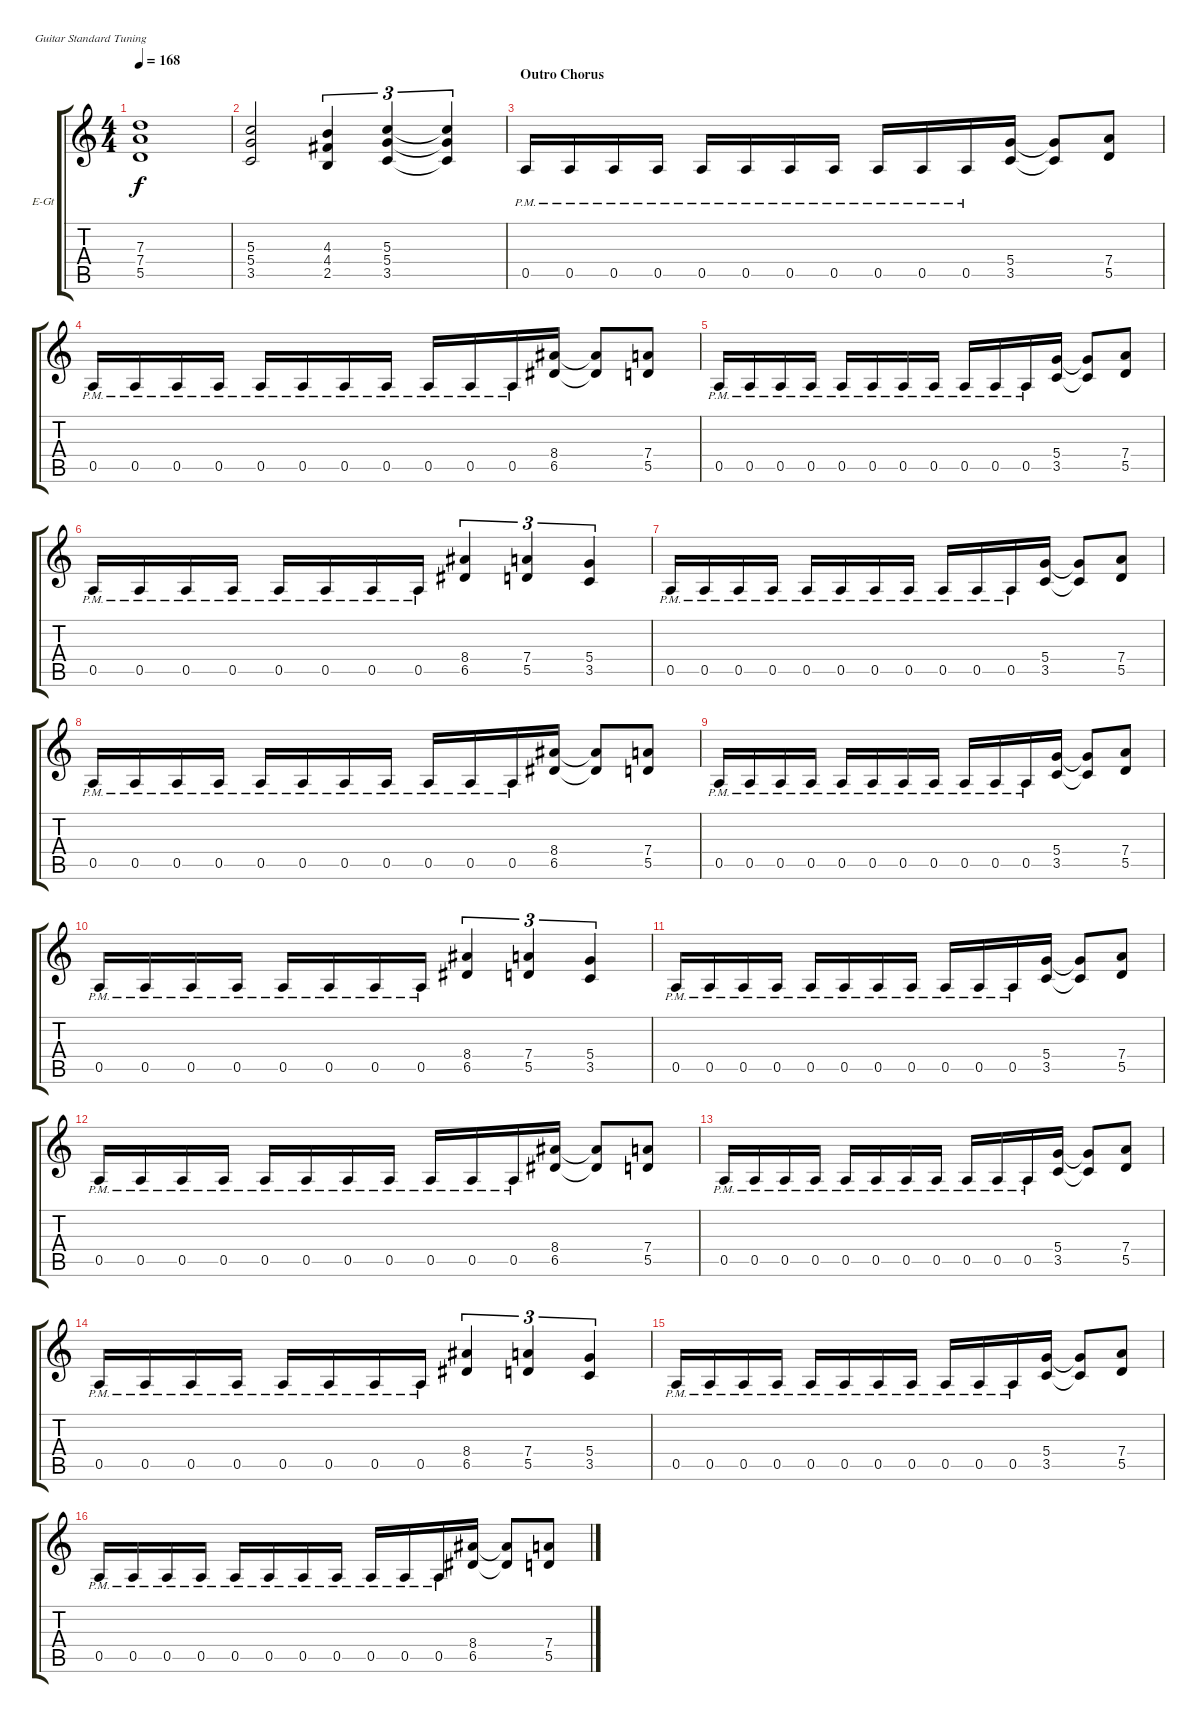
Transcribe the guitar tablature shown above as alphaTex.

\bracketExtendMode groupsimilarinstruments
\firstSystemTrackNameOrientation horizontal
\otherSystemsTrackNameOrientation horizontal
\track ("Guitar II" "E-Gt") {instrument distortionguitar}
\staff {score tabs}
\tuning (E4 B3 G3 D3 A2 E2)
\ts (4 4)
\tempo 168
\clef g2
\ks c
(7.3 7.4 5.5).1{dy f} |
(5.3 5.4 3.5).2 (4.3 4.4 2.5).4{tu (3 2)} (5.3 5.4 3.5).4{tu (3 2)} (5.3{t} 5.4{t} 3.5{t}).4{tu (3 2)} |
\section ("" "Outro Chorus")
0.5{pm}.16 0.5{pm}.16 0.5{pm}.16 0.5{pm}.16 0.5{pm}.16 0.5{pm}.16 0.5{pm}.16 0.5{pm}.16 0.5{pm}.16 0.5{pm}.16 0.5{pm}.16 (5.4 3.5).16 (5.4{t} 3.5{t}).8 (7.4 5.5).8 |
0.5{pm}.16 0.5{pm}.16 0.5{pm}.16 0.5{pm}.16 0.5{pm}.16 0.5{pm}.16 0.5{pm}.16 0.5{pm}.16 0.5{pm}.16 0.5{pm}.16 0.5{pm}.16 (8.4 6.5).16 (8.4{t} 6.5{t}).8 (7.4 5.5).8 |
0.5{pm}.16 0.5{pm}.16 0.5{pm}.16 0.5{pm}.16 0.5{pm}.16 0.5{pm}.16 0.5{pm}.16 0.5{pm}.16 0.5{pm}.16 0.5{pm}.16 0.5{pm}.16 (5.4 3.5).16 (5.4{t} 3.5{t}).8 (7.4 5.5).8 |
0.5{pm}.16 0.5{pm}.16 0.5{pm}.16 0.5{pm}.16 0.5{pm}.16 0.5{pm}.16 0.5{pm}.16 0.5{pm}.16 (8.4 6.5).4{tu (3 2)} (7.4 5.5).4{tu (3 2)} (5.4 3.5).4{tu (3 2)} |
0.5{pm}.16 0.5{pm}.16 0.5{pm}.16 0.5{pm}.16 0.5{pm}.16 0.5{pm}.16 0.5{pm}.16 0.5{pm}.16 0.5{pm}.16 0.5{pm}.16 0.5{pm}.16 (5.4 3.5).16 (5.4{t} 3.5{t}).8 (7.4 5.5).8 |
0.5{pm}.16 0.5{pm}.16 0.5{pm}.16 0.5{pm}.16 0.5{pm}.16 0.5{pm}.16 0.5{pm}.16 0.5{pm}.16 0.5{pm}.16 0.5{pm}.16 0.5{pm}.16 (8.4 6.5).16 (8.4{t} 6.5{t}).8 (7.4 5.5).8 |
0.5{pm}.16 0.5{pm}.16 0.5{pm}.16 0.5{pm}.16 0.5{pm}.16 0.5{pm}.16 0.5{pm}.16 0.5{pm}.16 0.5{pm}.16 0.5{pm}.16 0.5{pm}.16 (5.4 3.5).16 (5.4{t} 3.5{t}).8 (7.4 5.5).8 |
0.5{pm}.16 0.5{pm}.16 0.5{pm}.16 0.5{pm}.16 0.5{pm}.16 0.5{pm}.16 0.5{pm}.16 0.5{pm}.16 (8.4 6.5).4{tu (3 2)} (7.4 5.5).4{tu (3 2)} (5.4 3.5).4{tu (3 2)} |
0.5{pm}.16 0.5{pm}.16 0.5{pm}.16 0.5{pm}.16 0.5{pm}.16 0.5{pm}.16 0.5{pm}.16 0.5{pm}.16 0.5{pm}.16 0.5{pm}.16 0.5{pm}.16 (5.4 3.5).16 (5.4{t} 3.5{t}).8 (7.4 5.5).8 |
0.5{pm}.16 0.5{pm}.16 0.5{pm}.16 0.5{pm}.16 0.5{pm}.16 0.5{pm}.16 0.5{pm}.16 0.5{pm}.16 0.5{pm}.16 0.5{pm}.16 0.5{pm}.16 (8.4 6.5).16 (8.4{t} 6.5{t}).8 (7.4 5.5).8 |
0.5{pm}.16 0.5{pm}.16 0.5{pm}.16 0.5{pm}.16 0.5{pm}.16 0.5{pm}.16 0.5{pm}.16 0.5{pm}.16 0.5{pm}.16 0.5{pm}.16 0.5{pm}.16 (5.4 3.5).16 (5.4{t} 3.5{t}).8 (7.4 5.5).8 |
0.5{pm}.16 0.5{pm}.16 0.5{pm}.16 0.5{pm}.16 0.5{pm}.16 0.5{pm}.16 0.5{pm}.16 0.5{pm}.16 (8.4 6.5).4{tu (3 2)} (7.4 5.5).4{tu (3 2)} (5.4 3.5).4{tu (3 2)} |
0.5{pm}.16 0.5{pm}.16 0.5{pm}.16 0.5{pm}.16 0.5{pm}.16 0.5{pm}.16 0.5{pm}.16 0.5{pm}.16 0.5{pm}.16 0.5{pm}.16 0.5{pm}.16 (5.4 3.5).16 (5.4{t} 3.5{t}).8 (7.4 5.5).8 |
0.5{pm}.16 0.5{pm}.16 0.5{pm}.16 0.5{pm}.16 0.5{pm}.16 0.5{pm}.16 0.5{pm}.16 0.5{pm}.16 0.5{pm}.16 0.5{pm}.16 0.5{pm}.16 (8.4 6.5).16 (8.4{t} 6.5{t}).8 (7.4 5.5).8
